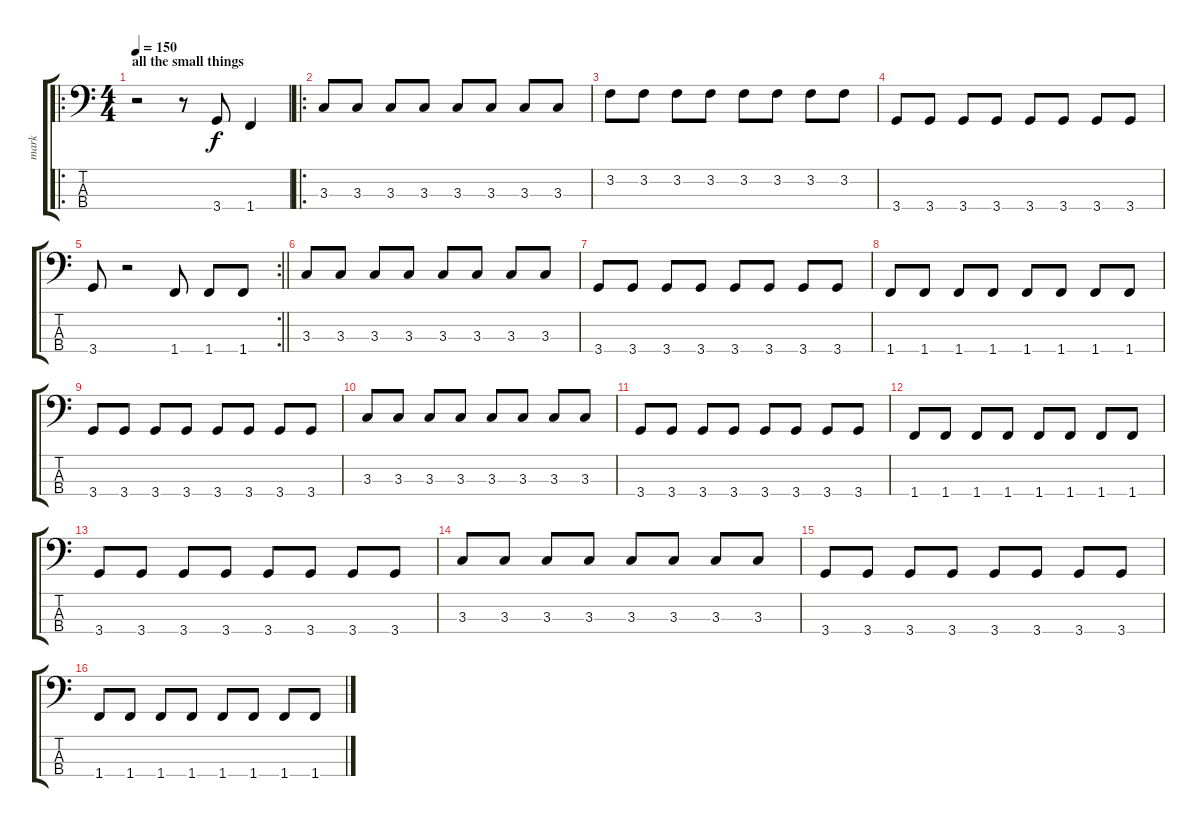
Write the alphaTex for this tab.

\track ("mark" "mark") {instrument slapbass1}
\staff {score tabs}
\tuning (G2 D2 A1 E1) {hide}
\ro
\ts (4 4)
\section ("" "all the small things")
\tempo 150
\clef f4
\ks c
r.2{dy f} r.8 3.4.8 1.4.4 |
\ro
3.3.8 3.3.8 3.3.8 3.3.8 3.3.8 3.3.8 3.3.8 3.3.8 |
3.2.8 3.2.8 3.2.8 3.2.8 3.2.8 3.2.8 3.2.8 3.2.8 |
3.4.8 3.4.8 3.4.8 3.4.8 3.4.8 3.4.8 3.4.8 3.4.8 |
\rc 2
\barLineRight lightlight
3.4.8 r.2 1.4.8 1.4.8 1.4.8 |
3.3.8 3.3.8 3.3.8 3.3.8 3.3.8 3.3.8 3.3.8 3.3.8 |
3.4.8 3.4.8 3.4.8 3.4.8 3.4.8 3.4.8 3.4.8 3.4.8 |
1.4.8 1.4.8 1.4.8 1.4.8 1.4.8 1.4.8 1.4.8 1.4.8 |
3.4.8 3.4.8 3.4.8 3.4.8 3.4.8 3.4.8 3.4.8 3.4.8 |
3.3.8 3.3.8 3.3.8 3.3.8 3.3.8 3.3.8 3.3.8 3.3.8 |
3.4.8 3.4.8 3.4.8 3.4.8 3.4.8 3.4.8 3.4.8 3.4.8 |
1.4.8 1.4.8 1.4.8 1.4.8 1.4.8 1.4.8 1.4.8 1.4.8 |
3.4.8 3.4.8 3.4.8 3.4.8 3.4.8 3.4.8 3.4.8 3.4.8 |
3.3.8 3.3.8 3.3.8 3.3.8 3.3.8 3.3.8 3.3.8 3.3.8 |
3.4.8 3.4.8 3.4.8 3.4.8 3.4.8 3.4.8 3.4.8 3.4.8 |
1.4.8 1.4.8 1.4.8 1.4.8 1.4.8 1.4.8 1.4.8 1.4.8
